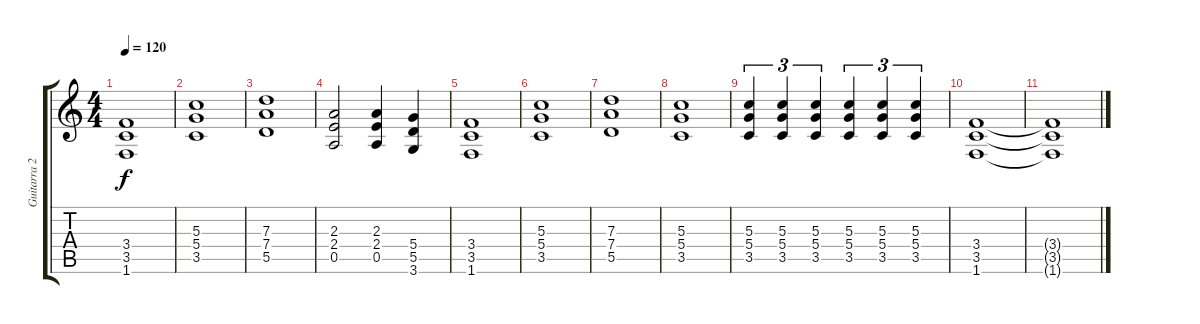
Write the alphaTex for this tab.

\track ("Guitarra 2" "Guitarra 2") {instrument overdrivenguitar}
\staff {score tabs}
\tuning (E4 B3 G3 D3 A2 E2) {hide}
\ts (4 4)
\tempo 120
\clef g2
\ks c
(3.4 3.5 1.6).1{dy f} |
(5.3 5.4 3.5).1 |
(7.3 7.4 5.5).1 |
(2.3 2.4 0.5).2 (2.3 2.4 0.5).4 (5.4 5.5 3.6).4 |
(3.4 3.5 1.6).1 |
(5.3 5.4 3.5).1 |
(7.3 7.4 5.5).1 |
(5.3 5.4 3.5).1 |
(5.3 5.4 3.5).4{tu (3 2)} (5.3 5.4 3.5).4{tu (3 2)} (5.3 5.4 3.5).4{tu (3 2)} (5.3 5.4 3.5).4{tu (3 2)} (5.3 5.4 3.5).4{tu (3 2)} (5.3 5.4 3.5).4{tu (3 2)} |
(3.4 3.5 1.6).1 |
(3.4{t} 3.5{t} 1.6{t}).1
